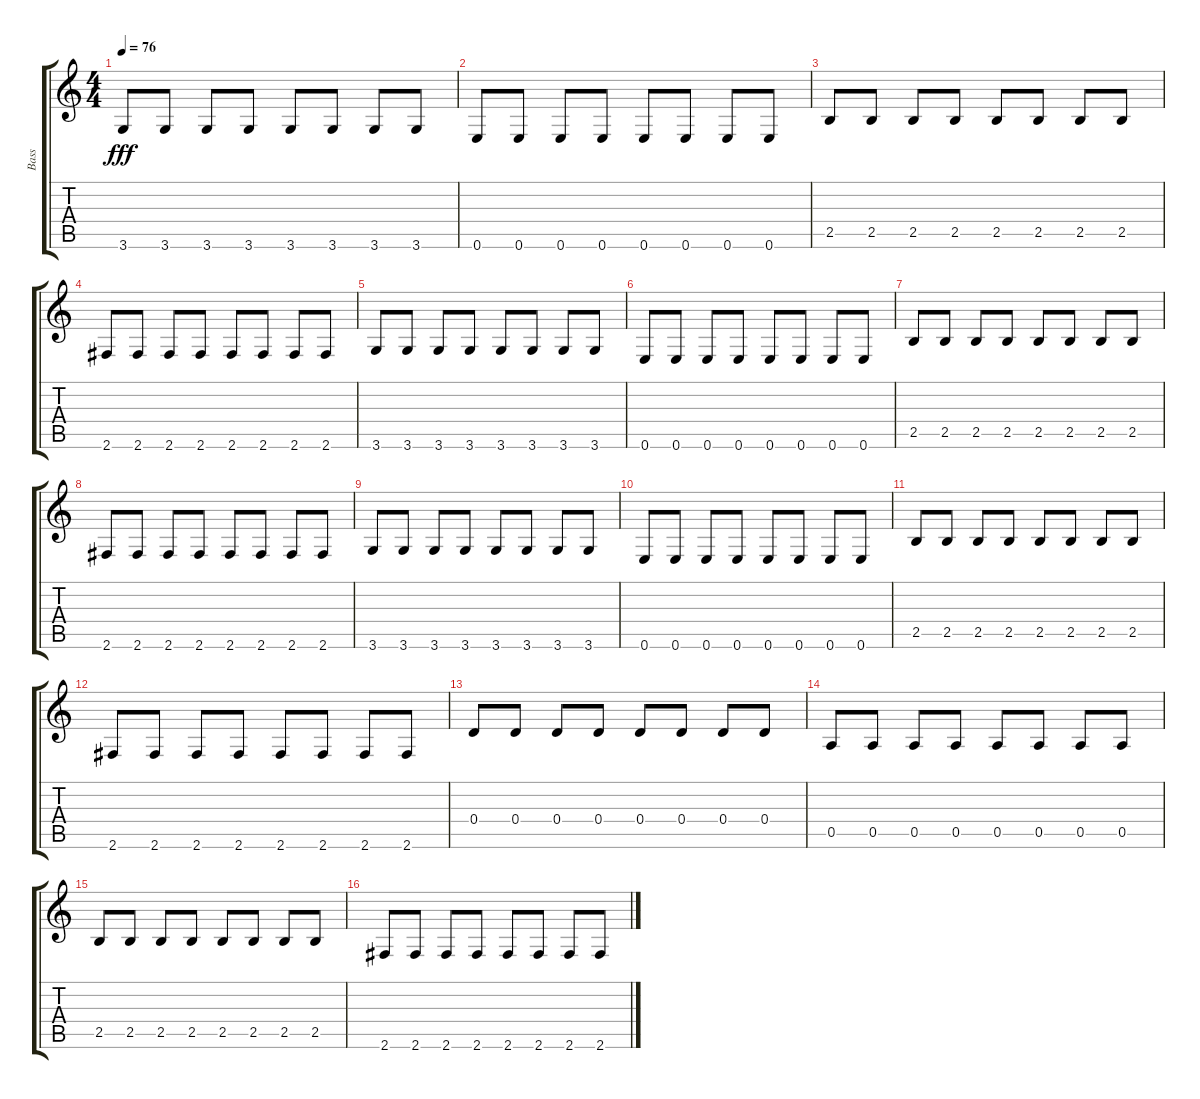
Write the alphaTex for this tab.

\track ("Bass" "Bass") {instrument electricbassfinger}
\staff {score tabs}
\tuning (E4 B3 G3 D3 A2 E2) {hide}
\ts (4 4)
\tempo 76
\clef g2
\ks c
3.6.8{dy fff} 3.6.8 3.6.8 3.6.8 3.6.8 3.6.8 3.6.8 3.6.8 |
0.6.8 0.6.8 0.6.8 0.6.8 0.6.8 0.6.8 0.6.8 0.6.8 |
2.5.8 2.5.8 2.5.8 2.5.8 2.5.8 2.5.8 2.5.8 2.5.8 |
2.6.8 2.6.8 2.6.8 2.6.8 2.6.8 2.6.8 2.6.8 2.6.8 |
3.6.8 3.6.8 3.6.8 3.6.8 3.6.8 3.6.8 3.6.8 3.6.8 |
0.6.8 0.6.8 0.6.8 0.6.8 0.6.8 0.6.8 0.6.8 0.6.8 |
2.5.8 2.5.8 2.5.8 2.5.8 2.5.8 2.5.8 2.5.8 2.5.8 |
2.6.8 2.6.8 2.6.8 2.6.8 2.6.8 2.6.8 2.6.8 2.6.8 |
3.6.8 3.6.8 3.6.8 3.6.8 3.6.8 3.6.8 3.6.8 3.6.8 |
0.6.8 0.6.8 0.6.8 0.6.8 0.6.8 0.6.8 0.6.8 0.6.8 |
2.5.8 2.5.8 2.5.8 2.5.8 2.5.8 2.5.8 2.5.8 2.5.8 |
2.6.8 2.6.8 2.6.8 2.6.8 2.6.8 2.6.8 2.6.8 2.6.8 |
0.4.8 0.4.8 0.4.8 0.4.8 0.4.8 0.4.8 0.4.8 0.4.8 |
0.5.8 0.5.8 0.5.8 0.5.8 0.5.8 0.5.8 0.5.8 0.5.8 |
2.5.8 2.5.8 2.5.8 2.5.8 2.5.8 2.5.8 2.5.8 2.5.8 |
2.6.8 2.6.8 2.6.8 2.6.8 2.6.8 2.6.8 2.6.8 2.6.8
